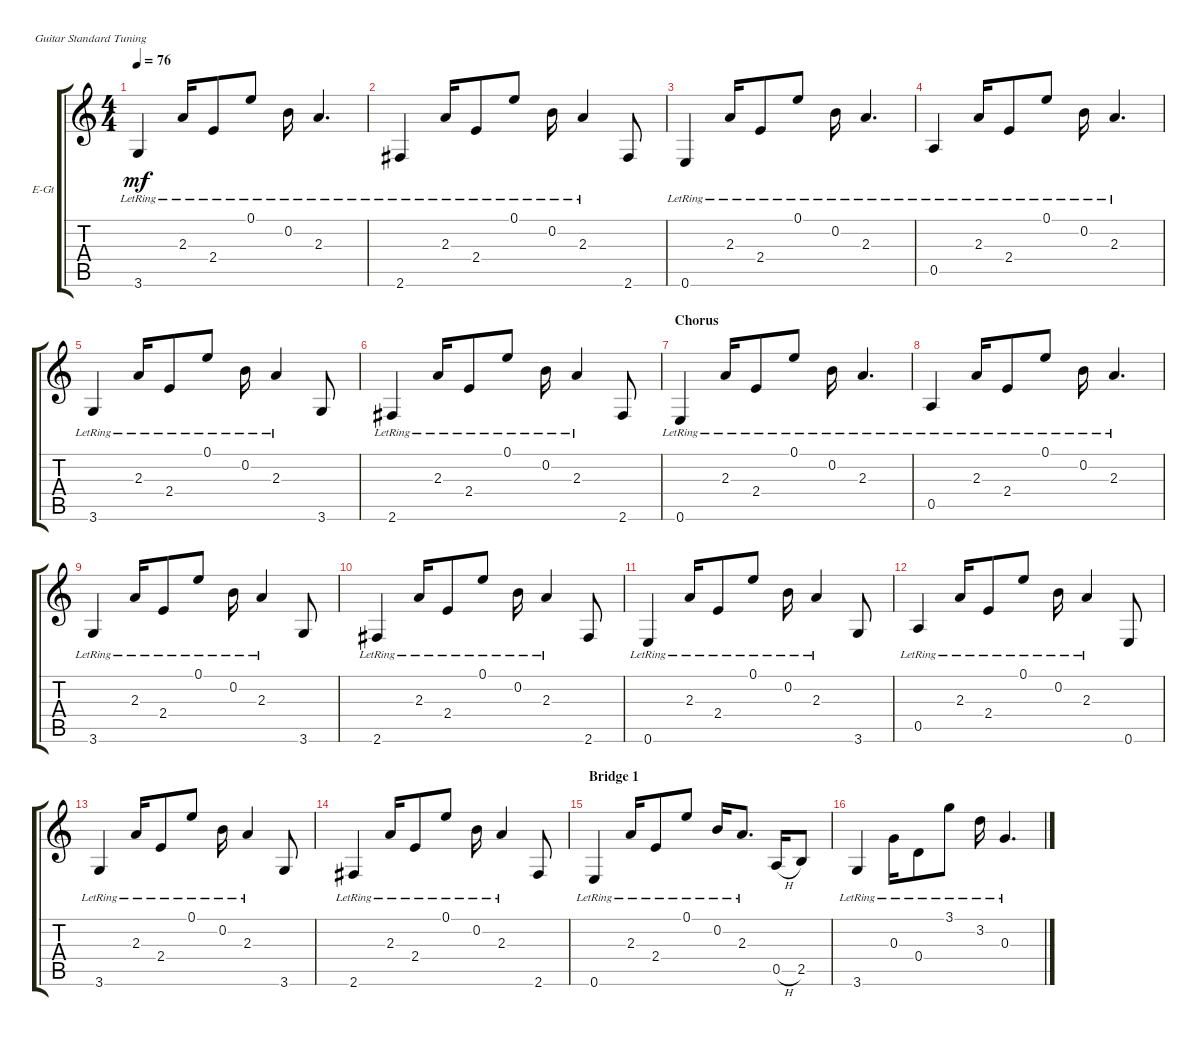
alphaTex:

\bracketExtendMode groupsimilarinstruments
\firstSystemTrackNameOrientation horizontal
\otherSystemsTrackNameOrientation horizontal
\track ("Clean Rhythm Guitar" "E-Gt") {instrument electricguitarjazz}
\staff {score tabs}
\tuning (E4 B3 G3 D3 A2 E2)
\ts (4 4)
\tempo 76
\clef g2
\ks c
3.6{lr}.4{dy mf} 2.3{lr}.16 2.4{lr}.8 0.1{lr}.8 0.2{lr}.16 2.3{lr}.4{d} |
2.6{lr}.4 2.3{lr}.16 2.4{lr}.8 0.1{lr}.8 0.2{lr}.16 2.3{lr}.4 2.6.8 |
0.6{lr}.4 2.3{lr}.16 2.4{lr}.8 0.1{lr}.8 0.2{lr}.16 2.3{lr}.4{d} |
0.5{lr}.4 2.3{lr}.16 2.4{lr}.8 0.1{lr}.8 0.2{lr}.16 2.3{lr}.4{d} |
3.6{lr}.4 2.3{lr}.16 2.4{lr}.8 0.1{lr}.8 0.2{lr}.16 2.3{lr}.4 3.6.8 |
2.6{lr}.4 2.3{lr}.16 2.4{lr}.8 0.1{lr}.8 0.2{lr}.16 2.3{lr}.4 2.6.8 |
\section ("" "Chorus")
0.6{lr}.4 2.3{lr}.16 2.4{lr}.8 0.1{lr}.8 0.2{lr}.16 2.3{lr}.4{d} |
0.5{lr}.4 2.3{lr}.16 2.4{lr}.8 0.1{lr}.8 0.2{lr}.16 2.3{lr}.4{d} |
3.6{lr}.4 2.3{lr}.16 2.4{lr}.8 0.1{lr}.8 0.2{lr}.16 2.3{lr}.4 3.6.8 |
2.6{lr}.4 2.3{lr}.16 2.4{lr}.8 0.1{lr}.8 0.2{lr}.16 2.3{lr}.4 2.6.8 |
0.6{lr}.4 2.3{lr}.16 2.4{lr}.8 0.1{lr}.8 0.2{lr}.16 2.3{lr}.4 3.6.8 |
0.5{lr}.4 2.3{lr}.16 2.4{lr}.8 0.1{lr}.8 0.2{lr}.16 2.3{lr}.4 0.6.8 |
3.6{lr}.4 2.3{lr}.16 2.4{lr}.8 0.1{lr}.8 0.2{lr}.16 2.3{lr}.4 3.6.8 |
2.6{lr}.4 2.3{lr}.16 2.4{lr}.8 0.1{lr}.8 0.2{lr}.16 2.3{lr}.4 2.6.8 |
\section ("" "Bridge 1")
0.6{lr}.4 2.3{lr}.16 2.4{lr}.8 0.1{lr}.8 0.2{lr}.16 2.3{lr}.8{d} 0.5{h}.16 2.5.8 |
3.6{lr}.4 0.3{lr}.16 0.4{lr}.8 3.1{lr}.8 3.2{lr}.16 0.3{lr}.4{d}
